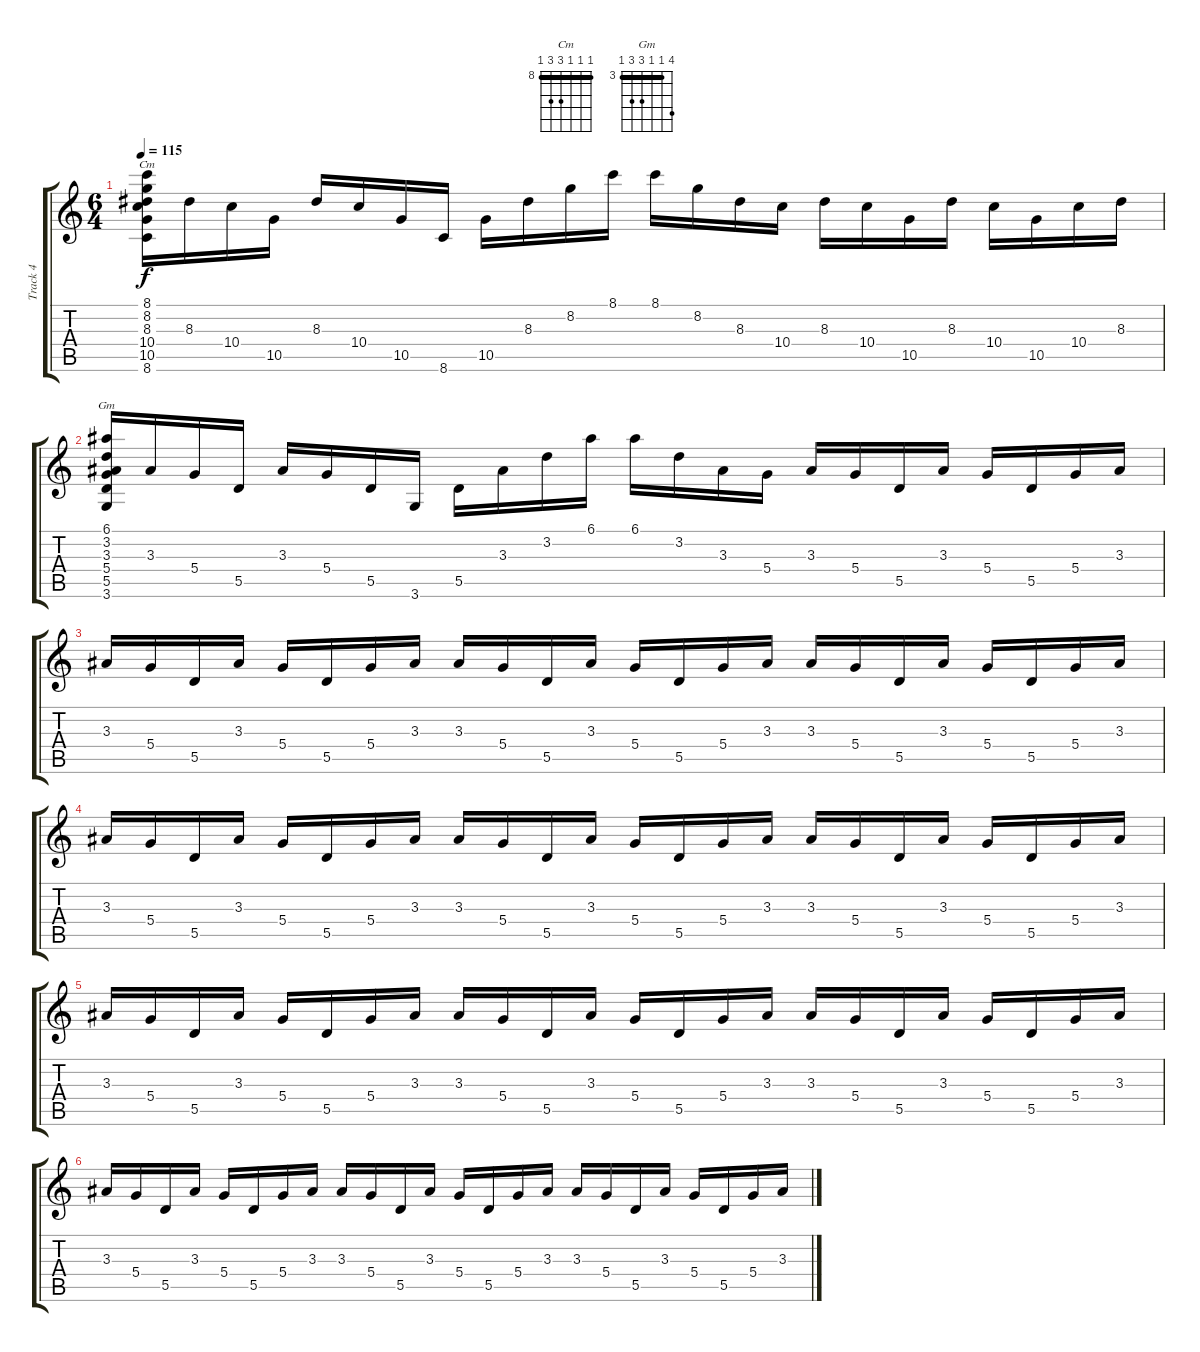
\track ("Track 4" "Track 4") {instrument acousticguitarsteel}
\staff {score tabs}
\tuning (E4 B3 G3 D3 A2 E2) {hide}
\chord ("Cm" 8 8 8 10 10 8) {firstfret 8 barre 8}
\chord ("Gm" 6 3 3 5 5 3) {firstfret 3 barre 3}
\ts (6 4)
\tempo 115
\clef g2
\ks c
(8.1 8.2 8.3 10.4 10.5 8.6).16{ch "Cm" dy f} 8.3.16 10.4.16 10.5.16 8.3.16 10.4.16 10.5.16 8.6.16 10.5.16 8.3.16 8.2.16 8.1.16 8.1.16 8.2.16 8.3.16 10.4.16 8.3.16 10.4.16 10.5.16 8.3.16 10.4.16 10.5.16 10.4.16 8.3.16 |
(6.1 3.2 3.3 5.4 5.5 3.6).16{ch "Gm"} 3.3.16 5.4.16 5.5.16 3.3.16 5.4.16 5.5.16 3.6.16 5.5.16 3.3.16 3.2.16 6.1.16 6.1.16 3.2.16 3.3.16 5.4.16 3.3.16 5.4.16 5.5.16 3.3.16 5.4.16 5.5.16 5.4.16 3.3.16 |
3.3.16{volume 16} 5.4.16 5.5.16 3.3.16 5.4.16 5.5.16 5.4.16 3.3.16 3.3.16{volume 15} 5.4.16 5.5.16 3.3.16 5.4.16 5.5.16 5.4.16 3.3.16 3.3.16{volume 14} 5.4.16 5.5.16 3.3.16 5.4.16 5.5.16 5.4.16 3.3.16 |
3.3.16{volume 12} 5.4.16 5.5.16 3.3.16 5.4.16 5.5.16 5.4.16 3.3.16 3.3.16{volume 10} 5.4.16 5.5.16 3.3.16 5.4.16 5.5.16 5.4.16 3.3.16 3.3.16{volume 8} 5.4.16 5.5.16 3.3.16 5.4.16 5.5.16 5.4.16 3.3.16 |
3.3.16{volume 6} 5.4.16 5.5.16 3.3.16 5.4.16 5.5.16 5.4.16 3.3.16 3.3.16{volume 4} 5.4.16 5.5.16 3.3.16 5.4.16 5.5.16 5.4.16 3.3.16 3.3.16{volume 2} 5.4.16 5.5.16 3.3.16 5.4.16 5.5.16 5.4.16 3.3.16 |
3.3.16{volume 1} 5.4.16 5.5.16 3.3.16 5.4.16 5.5.16 5.4.16 3.3.16 3.3.16 5.4.16 5.5.16 3.3.16 5.4.16 5.5.16{volume 0} 5.4.16 3.3.16 3.3.16 5.4.16 5.5.16 3.3.16 5.4.16 5.5.16 5.4.16 3.3.16
